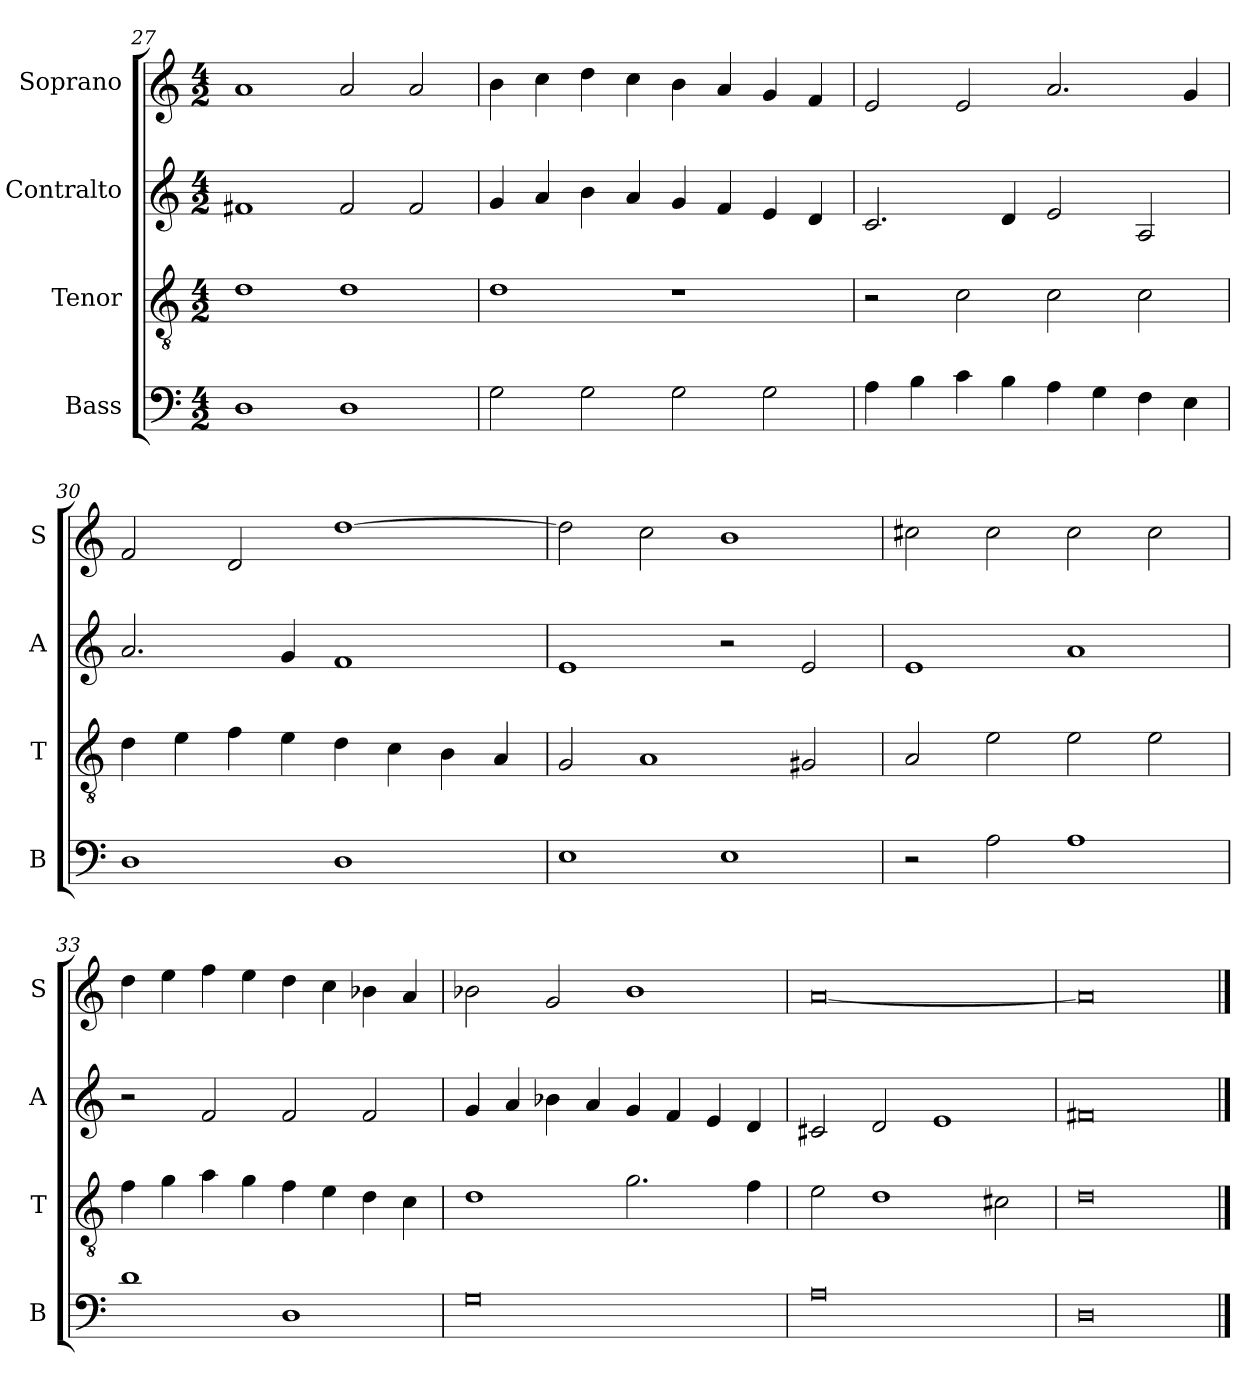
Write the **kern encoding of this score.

**kern	**kern	**kern	**kern
*part4	*part3	*part2	*part1
*staff4	*staff3	*staff2	*staff1
*I"Bass	*I"Tenor	*I"Contralto	*I"Soprano
*I'B	*I'T	*I'A	*I'S
*clefF4	*clefGv2	*clefG2	*clefG2
*k[]	*k[]	*k[]	*k[]
*D:dor	*D:dor	*D:dor	*D:dor
*M4/2	*M4/2	*M4/2	*M4/2
=27	=27	=27	=27
1D	1d	1f#X	1a
1D	1d	2f#	2a
.	.	2f#	2a
=28	=28	=28	=28
2G	1d	4g	4b
.	.	4a	4cc
2G	.	4b	4dd
.	.	4a	4cc
2G	1r	4g	4b
.	.	4f	4a
2G	.	4e	4g
.	.	4d	4f
=29	=29	=29	=29
4A	2r	2.c	2e
4B	.	.	.
4c	2c	.	2e
4B	.	4d	.
4A	2c	2e	2.a
4G	.	.	.
4F	2c	2A	.
4E	.	.	4g
=30	=30	=30	=30
1D	4d	2.a	2f
.	4e	.	.
.	4f	.	2d
.	4e	4g	.
1D	4d	1f	[1dd
.	4c	.	.
.	4B	.	.
.	4A	.	.
=31	=31	=31	=31
1E	2G	1e	2dd]
.	1A	.	2cc
1E	.	2r	1b
.	2G#X	2e	.
=32	=32	=32	=32
2r	2A	1e	2cc#X
2A	2e	.	2cc#
1A	2e	1a	2cc#
.	2e	.	2cc#
=33	=33	=33	=33
1d	4f	2r	4dd
.	4g	.	4ee
.	4a	2f	4ff
.	4g	.	4ee
1D	4f	2f	4dd
.	4e	.	4cc
.	4d	2f	4b-X
.	4c	.	4a
=34	=34	=34	=34
0G	1d	4g	2b-X
.	.	4a	.
.	.	4b-X	2g
.	.	4a	.
.	2.g	4g	1b-
.	.	4f	.
.	.	4e	.
.	4f	4d	.
=35	=35	=35	=35
0A	2e	2c#X	[0a
.	1d	2d	.
.	.	1e	.
.	2c#X	.	.
=36	=36	=36	=36
0D	0d	0f#X	0a]
==	==	==	==
*-	*-	*-	*-
